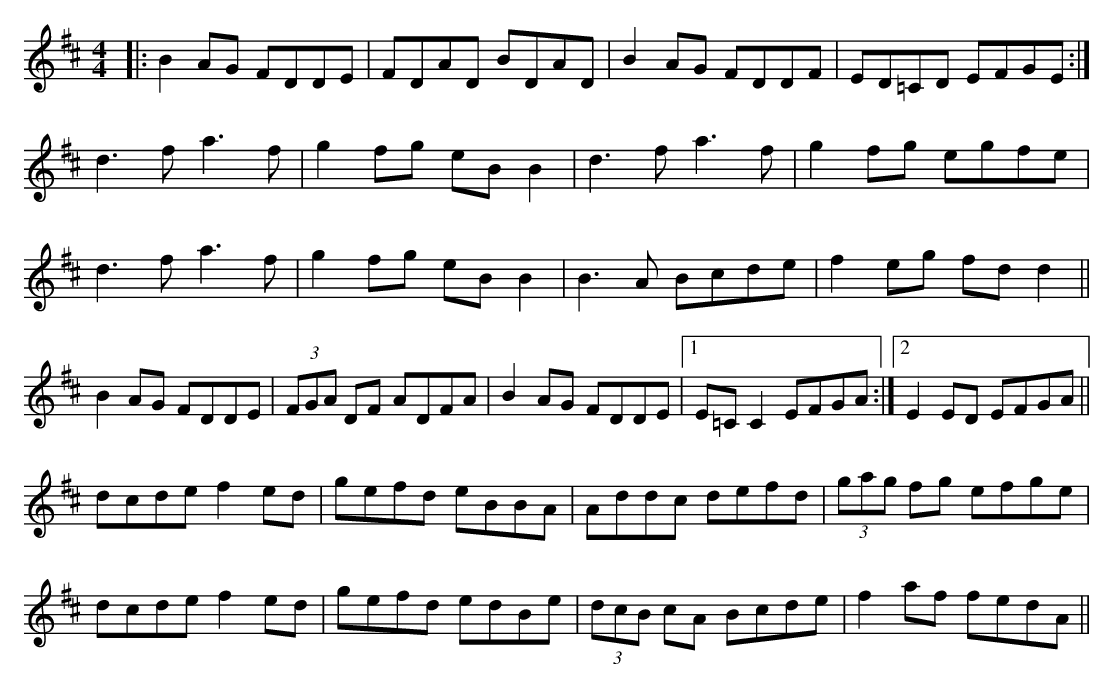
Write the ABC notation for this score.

X:1
M:4/4
K:D
|:B2AG FDDE|FDAD BDAD|B2AG FDDF|ED=CD EFGE:|
d3f a3f|g2fg eBB2|d3f a3f|g2fg egfe|
d3f a3f|g2fg eBB2|B3A Bcde|f2eg fdd2||
B2AG FDDE|(3FGA DF ADFA|B2AG FDDE|1 E=CC2 EFGA:|2 E2ED EFGA||
dcde f2ed|gefd eBBA|Addc defd|(3gag fg efge|
dcde f2ed|gefd edBe|(3dcB cA Bcde|f2af fedA||
